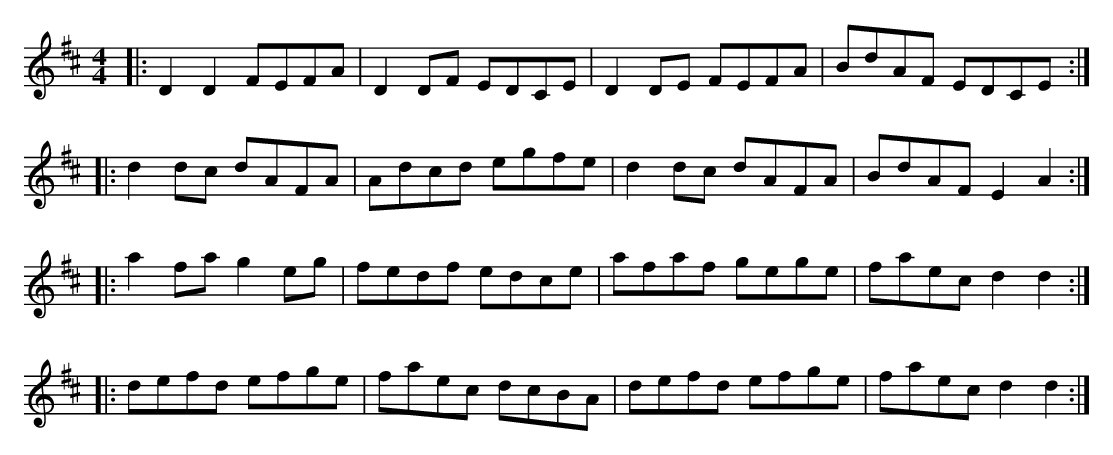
X:1
M:4/4
K:D
|:D2D2 FEFA|D2DF EDCE|D2DE FEFA|BdAF EDCE:|
|:d2dc dAFA|Adcd egfe|d2dc dAFA|BdAF E2A2:|
|:a2fa g2eg|fedf edce|afaf gege|faec d2d2:|
|:defd efge|faec dcBA|defd efge|faec d2d2:|
